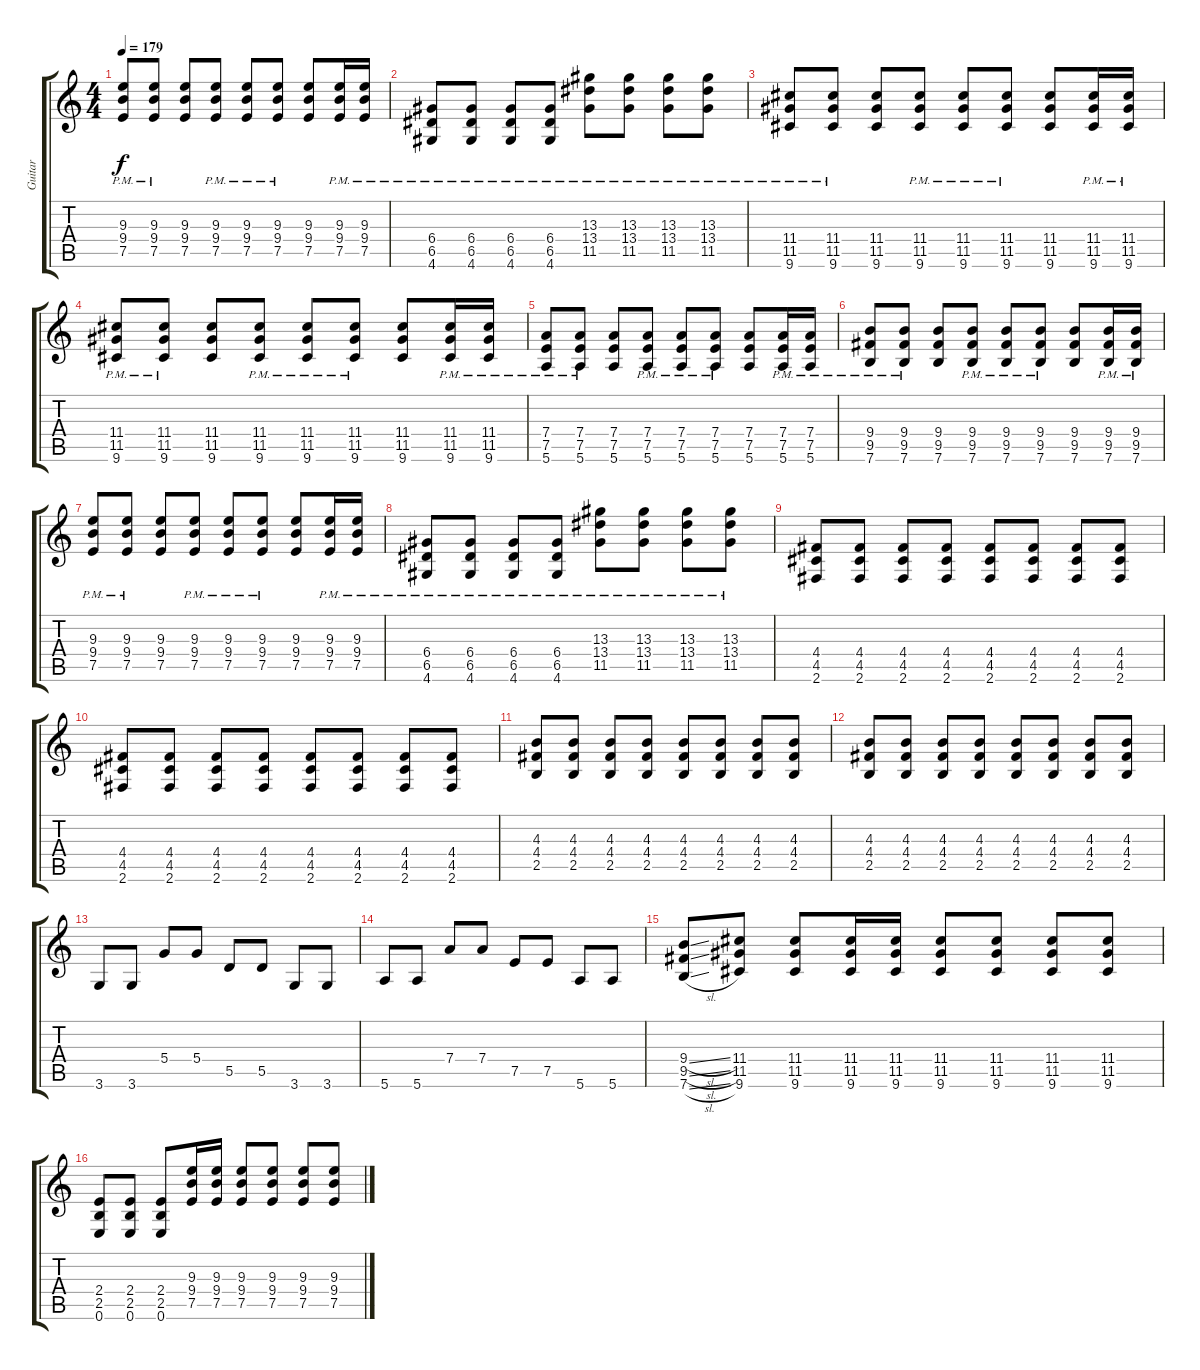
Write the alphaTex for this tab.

\track ("Guitar" "Guitar") {instrument distortionguitar}
\staff {score tabs}
\tuning (E4 B3 G3 D3 A2 E2) {hide}
\ts (4 4)
\tempo 179
\clef g2
\ks c
(9.3{pm} 9.4{pm} 7.5{pm}).8{dy f} (9.3{pm} 9.4{pm} 7.5{pm}).8 (9.3 9.4 7.5).8 (9.3{pm} 9.4{pm} 7.5{pm}).8 (9.3{pm} 9.4{pm} 7.5{pm}).8 (9.3{pm} 9.4{pm} 7.5{pm}).8 (9.3 9.4 7.5).8 (9.3{pm} 9.4{pm} 7.5{pm}).16 (9.3{pm} 9.4{pm} 7.5{pm}).16 |
(6.4{pm} 6.5{pm} 4.6{pm}).8 (6.4{pm} 6.5{pm} 4.6{pm}).8 (6.4{pm} 6.5{pm} 4.6{pm}).8 (6.4{pm} 6.5{pm} 4.6{pm}).8 (13.3{pm} 13.4{pm} 11.5{pm}).8 (13.3{pm} 13.4{pm} 11.5{pm}).8 (13.3{pm} 13.4{pm} 11.5{pm}).8 (13.3{pm} 13.4{pm} 11.5{pm}).8 |
(11.4{pm} 11.5{pm} 9.6{pm}).8 (11.4{pm} 11.5{pm} 9.6{pm}).8 (11.4 11.5 9.6).8 (11.4{pm} 11.5{pm} 9.6{pm}).8 (11.4{pm} 11.5{pm} 9.6{pm}).8 (11.4{pm} 11.5{pm} 9.6{pm}).8 (11.4 11.5 9.6).8 (11.4{pm} 11.5{pm} 9.6{pm}).16 (11.4{pm} 11.5{pm} 9.6{pm}).16 |
(11.4{pm} 11.5{pm} 9.6{pm}).8 (11.4{pm} 11.5{pm} 9.6{pm}).8 (11.4 11.5 9.6).8 (11.4{pm} 11.5{pm} 9.6{pm}).8 (11.4{pm} 11.5{pm} 9.6{pm}).8 (11.4{pm} 11.5{pm} 9.6{pm}).8 (11.4 11.5 9.6).8 (11.4{pm} 11.5{pm} 9.6{pm}).16 (11.4{pm} 11.5{pm} 9.6{pm}).16 |
(7.4{pm} 7.5{pm} 5.6{pm}).8 (7.4{pm} 7.5{pm} 5.6{pm}).8 (7.4 7.5 5.6).8 (7.4{pm} 7.5{pm} 5.6{pm}).8 (7.4{pm} 7.5{pm} 5.6{pm}).8 (7.4{pm} 7.5{pm} 5.6{pm}).8 (7.4 7.5 5.6).8 (7.4{pm} 7.5{pm} 5.6{pm}).16 (7.4{pm} 7.5{pm} 5.6{pm}).16 |
(9.4{pm} 9.5{pm} 7.6{pm}).8 (9.4{pm} 9.5{pm} 7.6{pm}).8 (9.4 9.5 7.6).8 (9.4{pm} 9.5{pm} 7.6{pm}).8 (9.4{pm} 9.5{pm} 7.6{pm}).8 (9.4{pm} 9.5{pm} 7.6{pm}).8 (9.4 9.5 7.6).8 (9.4{pm} 9.5{pm} 7.6{pm}).16 (9.4{pm} 9.5{pm} 7.6{pm}).16 |
(9.3{pm} 9.4{pm} 7.5{pm}).8 (9.3{pm} 9.4{pm} 7.5{pm}).8 (9.3 9.4 7.5).8 (9.3{pm} 9.4{pm} 7.5{pm}).8 (9.3{pm} 9.4{pm} 7.5{pm}).8 (9.3{pm} 9.4{pm} 7.5{pm}).8 (9.3 9.4 7.5).8 (9.3{pm} 9.4{pm} 7.5{pm}).16 (9.3{pm} 9.4{pm} 7.5{pm}).16 |
(6.4{pm} 6.5{pm} 4.6{pm}).8 (6.4{pm} 6.5{pm} 4.6{pm}).8 (6.4{pm} 6.5{pm} 4.6{pm}).8 (6.4{pm} 6.5{pm} 4.6{pm}).8 (13.3{pm} 13.4{pm} 11.5{pm}).8 (13.3{pm} 13.4{pm} 11.5{pm}).8 (13.3{pm} 13.4{pm} 11.5{pm}).8 (13.3{pm} 13.4{pm} 11.5{pm}).8 |
(4.4 4.5 2.6).8 (4.4 4.5 2.6).8 (4.4 4.5 2.6).8 (4.4 4.5 2.6).8 (4.4 4.5 2.6).8 (4.4 4.5 2.6).8 (4.4 4.5 2.6).8 (4.4 4.5 2.6).8 |
(4.4 4.5 2.6).8 (4.4 4.5 2.6).8 (4.4 4.5 2.6).8 (4.4 4.5 2.6).8 (4.4 4.5 2.6).8 (4.4 4.5 2.6).8 (4.4 4.5 2.6).8 (4.4 4.5 2.6).8 |
(4.3 4.4 2.5).8 (4.3 4.4 2.5).8 (4.3 4.4 2.5).8 (4.3 4.4 2.5).8 (4.3 4.4 2.5).8 (4.3 4.4 2.5).8 (4.3 4.4 2.5).8 (4.3 4.4 2.5).8 |
(4.3 4.4 2.5).8 (4.3 4.4 2.5).8 (4.3 4.4 2.5).8 (4.3 4.4 2.5).8 (4.3 4.4 2.5).8 (4.3 4.4 2.5).8 (4.3 4.4 2.5).8 (4.3 4.4 2.5).8 |
3.6.8 3.6.8 5.4.8 5.4.8 5.5.8 5.5.8 3.6.8 3.6.8 |
5.6.8 5.6.8 7.4.8 7.4.8 7.5.8 7.5.8 5.6.8 5.6.8 |
(9.4{sl} 9.5{sl} 7.6{sl}).8 (11.4 11.5 9.6).8 (11.4 11.5 9.6).8 (11.4 11.5 9.6).16 (11.4 11.5 9.6).16 (11.4 11.5 9.6).8 (11.4 11.5 9.6).8 (11.4 11.5 9.6).8 (11.4 11.5 9.6).8 |
(2.4 2.5 0.6).8 (2.4 2.5 0.6).8 (2.4 2.5 0.6).8 (9.3 9.4 7.5).16 (9.3 9.4 7.5).16 (9.3 9.4 7.5).8 (9.3 9.4 7.5).8 (9.3 9.4 7.5).8 (9.3 9.4 7.5).8
